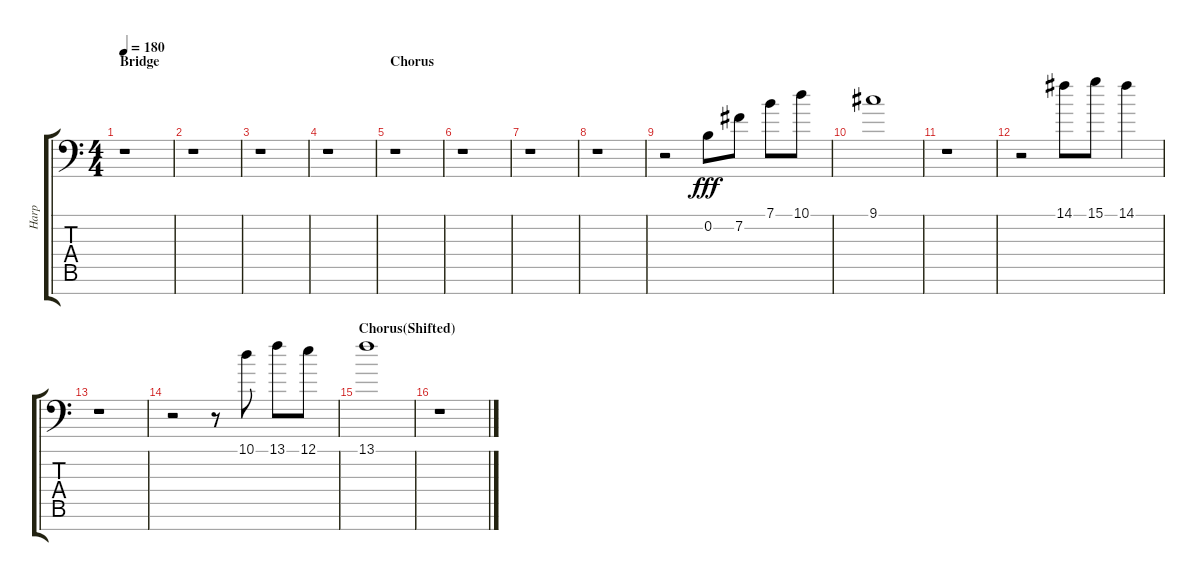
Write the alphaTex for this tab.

\track ("Harp" "Harp") {instrument orchestralharp}
\staff {score tabs}
\tuning (E4 B3 G3 D3 A2 E2 C-1) {hide}
\ts (4 4)
\section ("" "Bridge")
\tempo 180
\clef f4
\ks c
r.1{dy fff} |
r.1 |
r.1 |
r.1 |
\section ("" "Chorus")
r.1 |
r.1 |
r.1 |
r.1 |
r.2 0.2.8 7.2.8 7.1.8 10.1.8 |
9.1.1 |
r.1 |
r.2 14.1.8 15.1.8 14.1.4 |
r.1 |
r.2 r.8 10.1.8 13.1.8 12.1.8 |
\section ("" "Chorus(Shifted)")
13.1.1 |
r.1
